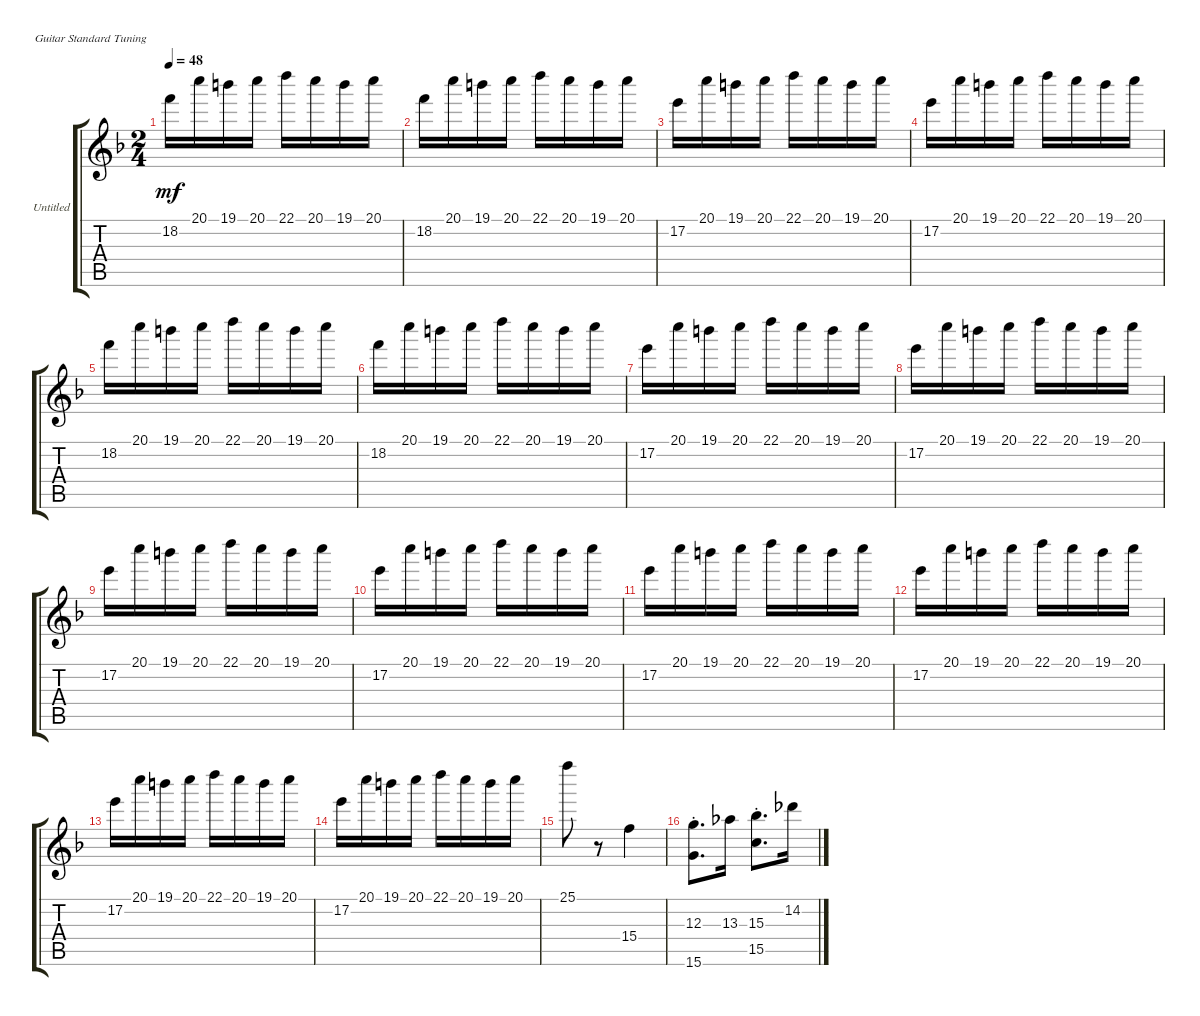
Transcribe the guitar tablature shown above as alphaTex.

\bracketExtendMode groupsimilarinstruments
\firstSystemTrackNameOrientation horizontal
\otherSystemsTrackNameOrientation horizontal
\track ("Untitled" "Untitled") {instrument acousticguitarnylon}
\staff {score tabs}
\tuning (E4 B3 G3 D3 A2 E2)
\ts (2 4)
\tempo 48
\clef g2
\ks dminor
18.2.16{dy mf} 20.1.16 19.1.16 20.1.16 22.1.16 20.1.16 19.1.16 20.1.16 |
18.2.16 20.1.16 19.1.16 20.1.16 22.1.16 20.1.16 19.1.16 20.1.16 |
17.2.16 20.1.16 19.1.16 20.1.16 22.1.16 20.1.16 19.1.16 20.1.16 |
17.2.16 20.1.16 19.1.16 20.1.16 22.1.16 20.1.16 19.1.16 20.1.16 |
18.2.16 20.1.16 19.1.16 20.1.16 22.1.16 20.1.16 19.1.16 20.1.16 |
18.2.16 20.1.16 19.1.16 20.1.16 22.1.16 20.1.16 19.1.16 20.1.16 |
17.2.16 20.1.16 19.1.16 20.1.16 22.1.16 20.1.16 19.1.16 20.1.16 |
17.2.16 20.1.16 19.1.16 20.1.16 22.1.16 20.1.16 19.1.16 20.1.16 |
17.2.16 20.1.16 19.1.16 20.1.16 22.1.16 20.1.16 19.1.16 20.1.16 |
17.2.16 20.1.16 19.1.16 20.1.16 22.1.16 20.1.16 19.1.16 20.1.16 |
17.2.16 20.1.16 19.1.16 20.1.16 22.1.16 20.1.16 19.1.16 20.1.16 |
17.2.16 20.1.16 19.1.16 20.1.16 22.1.16 20.1.16 19.1.16 20.1.16 |
17.2.16 20.1.16 19.1.16 20.1.16 22.1.16 20.1.16 19.1.16 20.1.16 |
17.2.16 20.1.16 19.1.16 20.1.16 22.1.16 20.1.16 19.1.16 20.1.16 |
25.1.8 r.8 15.4.4 |
(12.3{st} 15.6{st}).8{d} 13.3.16 (15.3{st} 15.5{st}).8{d} 14.2.16
